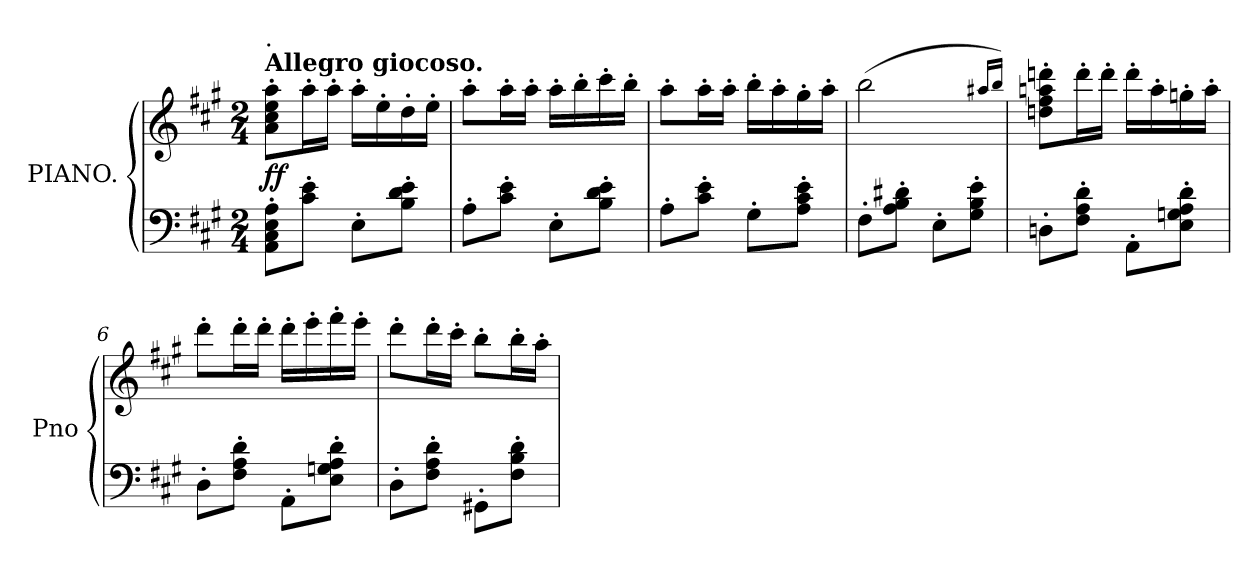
**kern	**kern	**dynam
*part1	*part1	*part1
*staff2	*staff1	*staff1/2
*I"PIANO.	*	*
*I'Pno	*	*
*clefF4	*clefG2	*
*k[f#c#g#]	*k[f#c#g#]	*
*A:	*A:	*
*M2/4	*M2/4	*
*MM116	*MM116	*
=1	=1	=1
!	!LO:TX:a:B:t=Allegro  giocoso.	!
!	!LO:TX:a:t=.	!
!	!	!LO:DY:b
8AA\' 8C#\' 8E\' 8A\'L	8a\' 8cc#\' 8ee\' 8aa\'L	ff
8c#\' 8e\'J	16aa'\L	.
.	16aa'\JJ	.
8E'\L	16aa'\LL	.
.	16ee'\	.
8B\' 8d\' 8e\'J	16dd'\	.
.	16ee'\JJ	.
=2	=2	=2
8A'\L	8aa'\L	.
8c#\' 8e\'J	16aa'\L	.
.	16aa'\JJ	.
8E'\L	16aa'\LL	.
.	16bb'\	.
8B\' 8d\' 8e\'J	16ccc#'\	.
.	16bb'\JJ	.
=3	=3	=3
8A'\L	8aa'\L	.
8c#\' 8e\'J	16aa'\L	.
.	16aa'\JJ	.
8G#'\L	16bb'\LL	.
.	16aa'\	.
8A\' 8c#\' 8e\'J	16gg#'\	.
.	16aa'\JJ	.
=4	=4	=4
8F#'\L	(2bb\	.
8A\' 8B\' 8d#X\'J	.	.
8E'\L	.	.
8G#\' 8B\' 8e\'J	.	.
.	16qaa#X/LL	.
.	16qbb/JJ)	.
=5	=5	=5
8Dn'\L	8ddn\' 8ff#\' 8aan\' 8dddn\'L	.
8F#\' 8A\' 8d\'J	16ddd'\L	.
.	16ddd'\JJ	.
8AA'\L	16ddd'\LL	.
.	16aa'\	.
8E\' 8Gn\' 8A\' 8d\'J	16ggn'\	.
.	16aa'\JJ	.
!!LO:LB:g=z
=6	=6	=6
8D'\L	8ddd'\L	.
8F#\' 8A\' 8d\'J	16ddd'\L	.
.	16ddd'\JJ	.
8AA'\L	16ddd'\LL	.
.	16eee'\	.
8E\' 8Gn\' 8A\' 8d\'J	16fff#'\	.
.	16eee'\JJ	.
=7	=7	=7
8D'\L	8ddd'\L	.
8F#\' 8A\' 8d\'J	16ddd'\L	.
.	16ccc#'\JJ	.
8GG#X'\L	8bb'\L	.
8F#\' 8B\' 8d\'J	16bb'\L	.
.	16aa'\JJ	.
=	=	=
*-	*-	*-
